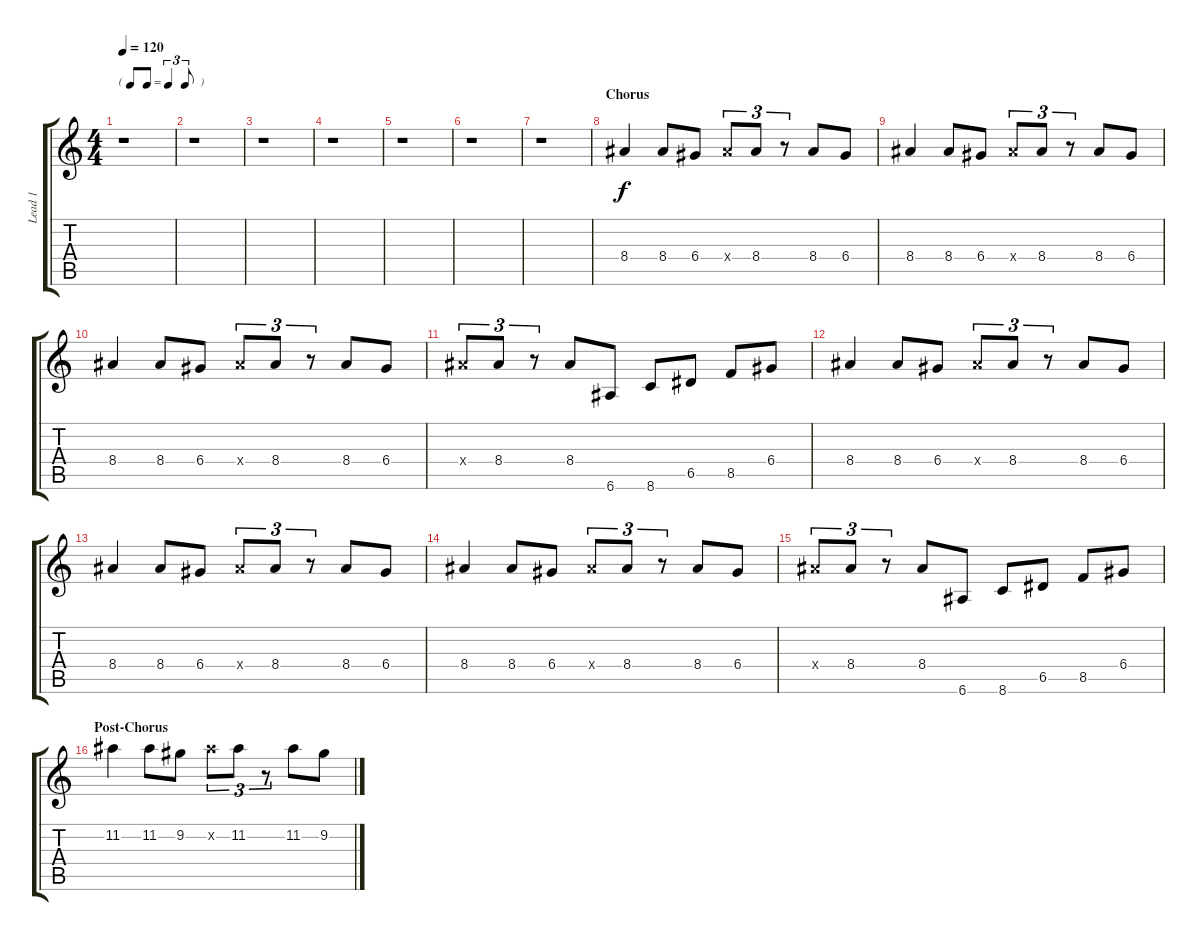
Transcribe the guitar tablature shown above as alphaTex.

\track ("Lead 1" "Lead 1") {instrument distortionguitar}
\staff {score tabs}
\tuning (E4 B3 G3 D3 A2 E2) {hide}
\ts (4 4)
\tf triplet8th
\tempo 120
\clef g2
\ks c
r.1{dy f} |
r.1 |
r.1 |
r.1 |
r.1 |
r.1 |
r.1 |
\section ("" "Chorus")
8.4.4 8.4.8 6.4.8 8.4{x}.8{tu (3 2)} 8.4.8{tu (3 2)} r.8{tu (3 2)} 8.4.8 6.4.8 |
8.4.4 8.4.8 6.4.8 8.4{x}.8{tu (3 2)} 8.4.8{tu (3 2)} r.8{tu (3 2)} 8.4.8 6.4.8 |
8.4.4 8.4.8 6.4.8 8.4{x}.8{tu (3 2)} 8.4.8{tu (3 2)} r.8{tu (3 2)} 8.4.8 6.4.8 |
8.4{x}.8{tu (3 2)} 8.4.8{tu (3 2)} r.8{tu (3 2)} 8.4.8 6.6.8 8.6.8 6.5.8 8.5.8 6.4.8 |
8.4.4 8.4.8 6.4.8 8.4{x}.8{tu (3 2)} 8.4.8{tu (3 2)} r.8{tu (3 2)} 8.4.8 6.4.8 |
8.4.4 8.4.8 6.4.8 8.4{x}.8{tu (3 2)} 8.4.8{tu (3 2)} r.8{tu (3 2)} 8.4.8 6.4.8 |
8.4.4 8.4.8 6.4.8 8.4{x}.8{tu (3 2)} 8.4.8{tu (3 2)} r.8{tu (3 2)} 8.4.8 6.4.8 |
8.4{x}.8{tu (3 2)} 8.4.8{tu (3 2)} r.8{tu (3 2)} 8.4.8 6.6.8 8.6.8 6.5.8 8.5.8 6.4.8 |
\section ("" "Post-Chorus")
11.2.4 11.2.8 9.2.8 11.2{x}.8{tu (3 2)} 11.2.8{tu (3 2)} r.8{tu (3 2)} 11.2.8 9.2.8
